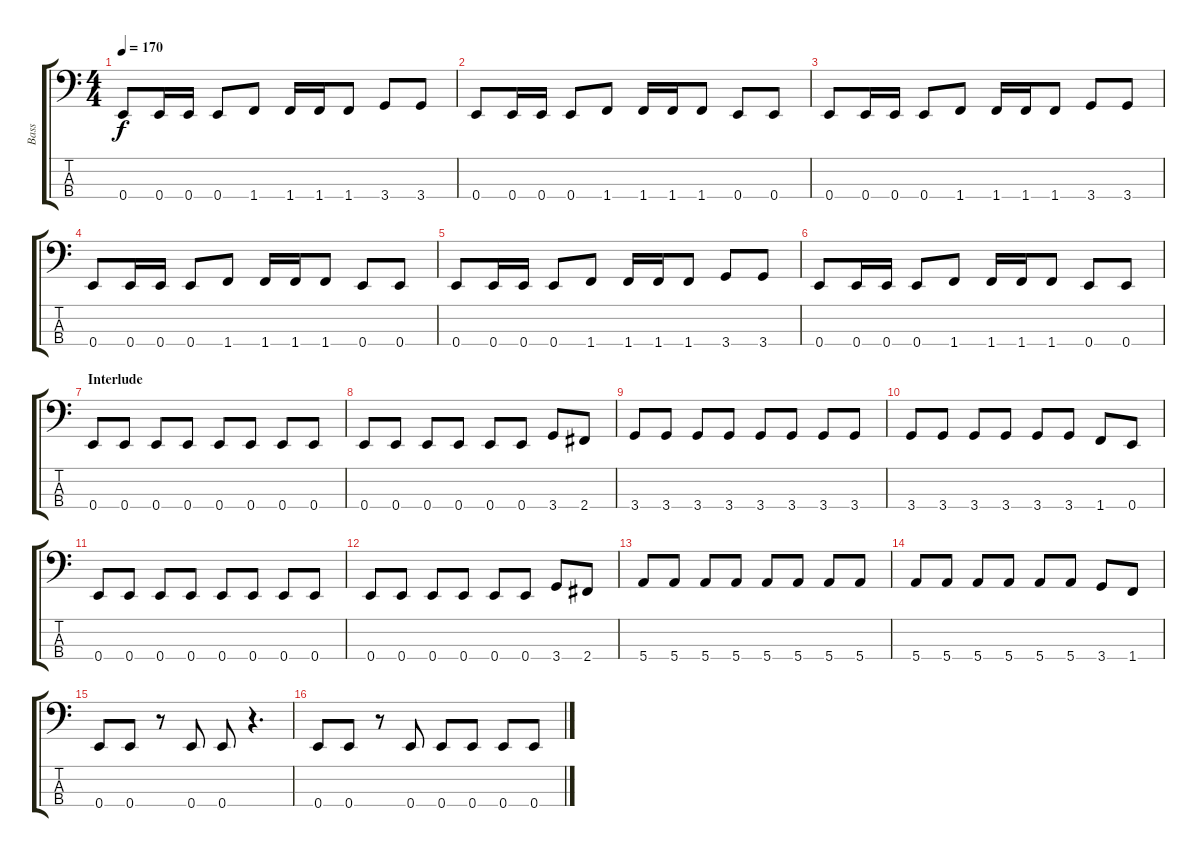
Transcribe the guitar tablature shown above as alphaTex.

\track ("Bass" "Bass") {instrument electricbasspick}
\staff {score tabs}
\tuning (G2 D2 A1 E1) {hide}
\ts (4 4)
\tempo 170
\clef f4
\ks c
0.4.8{dy f} 0.4.16 0.4.16 0.4.8 1.4.8 1.4.16 1.4.16 1.4.8 3.4.8 3.4.8 |
0.4.8 0.4.16 0.4.16 0.4.8 1.4.8 1.4.16 1.4.16 1.4.8 0.4.8 0.4.8 |
0.4.8 0.4.16 0.4.16 0.4.8 1.4.8 1.4.16 1.4.16 1.4.8 3.4.8 3.4.8 |
0.4.8 0.4.16 0.4.16 0.4.8 1.4.8 1.4.16 1.4.16 1.4.8 0.4.8 0.4.8 |
0.4.8 0.4.16 0.4.16 0.4.8 1.4.8 1.4.16 1.4.16 1.4.8 3.4.8 3.4.8 |
0.4.8 0.4.16 0.4.16 0.4.8 1.4.8 1.4.16 1.4.16 1.4.8 0.4.8 0.4.8 |
\section ("" "Interlude")
0.4.8 0.4.8 0.4.8 0.4.8 0.4.8 0.4.8 0.4.8 0.4.8 |
0.4.8 0.4.8 0.4.8 0.4.8 0.4.8 0.4.8 3.4.8 2.4.8 |
3.4.8 3.4.8 3.4.8 3.4.8 3.4.8 3.4.8 3.4.8 3.4.8 |
3.4.8 3.4.8 3.4.8 3.4.8 3.4.8 3.4.8 1.4.8 0.4.8 |
0.4.8 0.4.8 0.4.8 0.4.8 0.4.8 0.4.8 0.4.8 0.4.8 |
0.4.8 0.4.8 0.4.8 0.4.8 0.4.8 0.4.8 3.4.8 2.4.8 |
5.4.8 5.4.8 5.4.8 5.4.8 5.4.8 5.4.8 5.4.8 5.4.8 |
5.4.8 5.4.8 5.4.8 5.4.8 5.4.8 5.4.8 3.4.8 1.4.8 |
0.4.8 0.4.8 r.8 0.4.8 0.4.8 r.4{d} |
0.4.8 0.4.8 r.8 0.4.8 0.4.8 0.4.8 0.4.8 0.4.8
